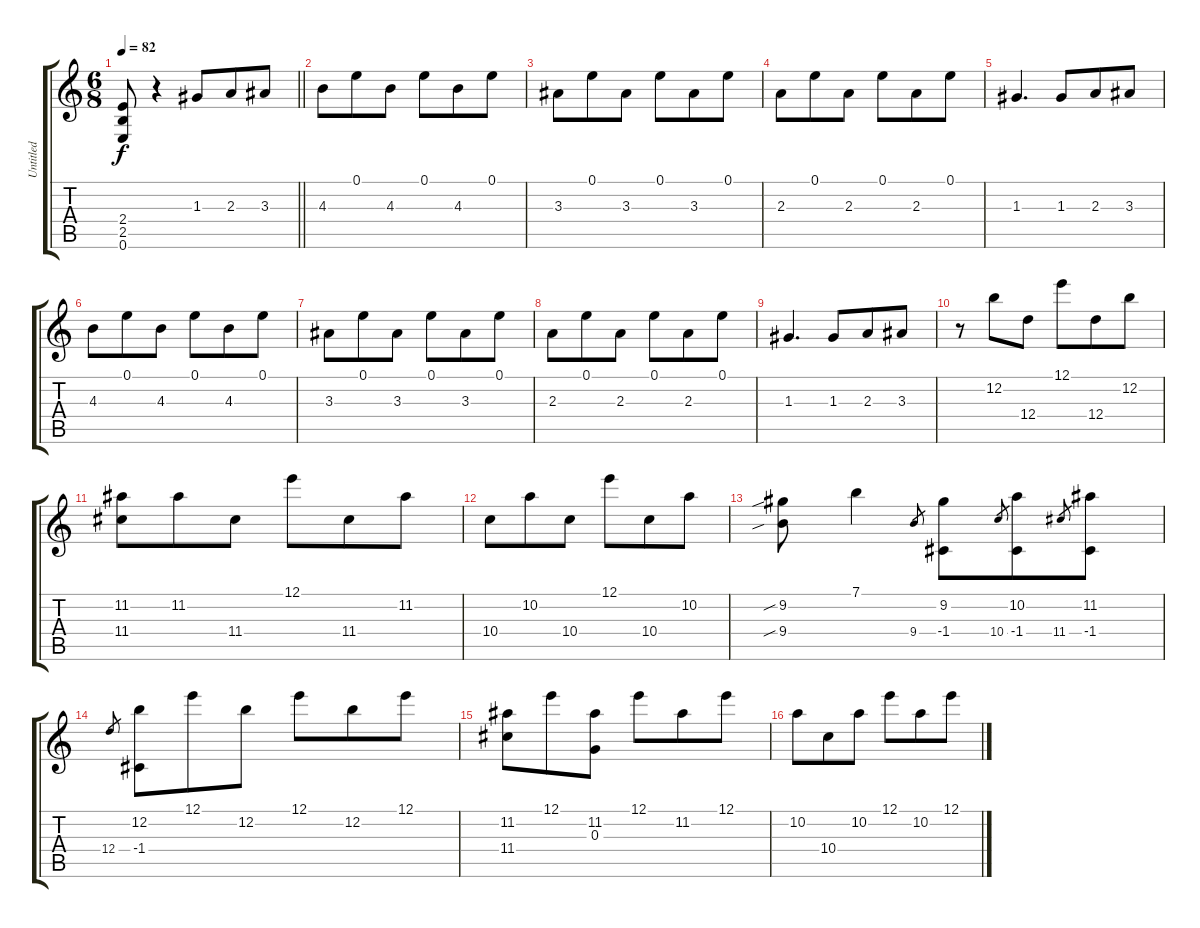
\track ("Untitled" "Untitled") {instrument electricguitarclean}
\staff {score tabs}
\tuning (E4 B3 G3 D3 A2 E2) {hide}
\ts (6 8)
\tempo 82
\clef g2
\barLineRight lightlight
\ks c
(2.4 2.5 0.6).8{dy f} r.4 1.3.8 2.3.8 3.3.8 |
4.3.8 0.1.8 4.3.8 0.1.8 4.3.8 0.1.8 |
3.3.8 0.1.8 3.3.8 0.1.8 3.3.8 0.1.8 |
2.3.8 0.1.8 2.3.8 0.1.8 2.3.8 0.1.8 |
1.3.4{d} 1.3.8 2.3.8 3.3.8 |
4.3.8 0.1.8 4.3.8 0.1.8 4.3.8 0.1.8 |
3.3.8 0.1.8 3.3.8 0.1.8 3.3.8 0.1.8 |
2.3.8 0.1.8 2.3.8 0.1.8 2.3.8 0.1.8 |
1.3.4{d} 1.3.8 2.3.8 3.3.8 |
r.8 12.2.8 12.4.8 12.1.8 12.4.8 12.2.8 |
(11.2 11.4).8 11.2.8 11.4.8 12.1.8 11.4.8 11.2.8 |
10.4.8 10.2.8 10.4.8 12.1.8 10.4.8 10.2.8 |
(9.2{sib} 9.4{sib}).8 7.1.4 9.4.8{gr} (9.2 -1.4).8 10.4.8{gr} (10.2 -1.4).8 11.4.8{gr} (11.2 -1.4).8 |
12.4.8{gr} (12.2 -1.4).8 12.1.8 12.2.8 12.1.8 12.2.8 12.1.8 |
(11.2 11.4).8 12.1.8 (11.2 0.3).8 12.1.8 11.2.8 12.1.8 |
10.2.8 10.4.8 10.2.8 12.1.8 10.2.8 12.1.8
